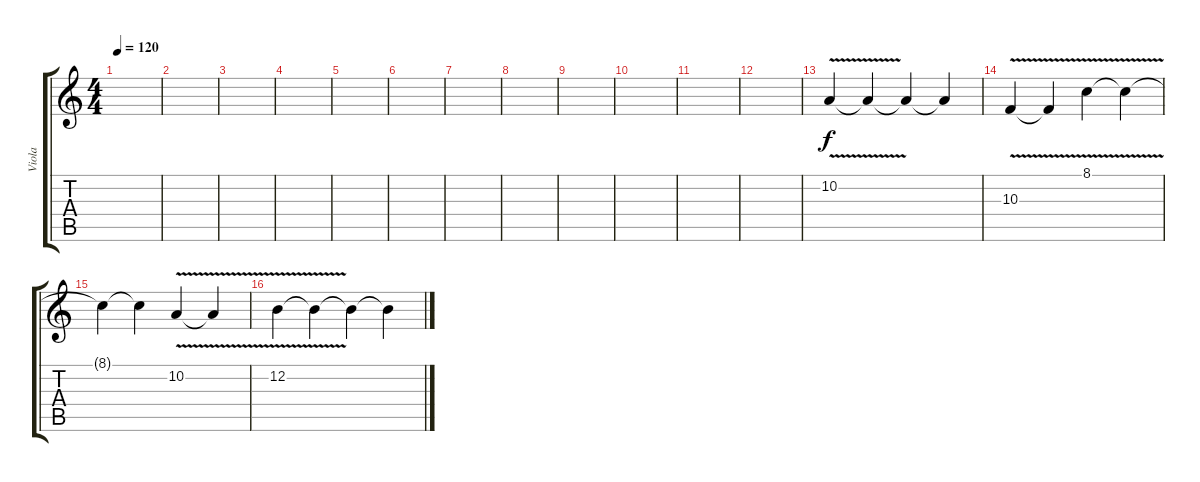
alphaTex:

\track ("Viola" "Viola") {instrument viola}
\staff {score tabs}
\tuning (E4 B3 G3 D3 A2 E2) {hide}
\ts (4 4)
\tempo 120
\clef g2
\ks c
|
|
|
|
|
|
|
|
|
|
|
|
10.2{v}.4 10.2{t}.4 10.2{t}.4 10.2{t}.4 |
10.3{v}.4 10.3{t}.4 8.1{v}.4 8.1{t}.4 |
8.1{t}.4 8.1{t}.4 10.2{v}.4 10.2{t}.4 |
12.2{v}.4 12.2{t}.4 12.2{t}.4 12.2{t}.4
